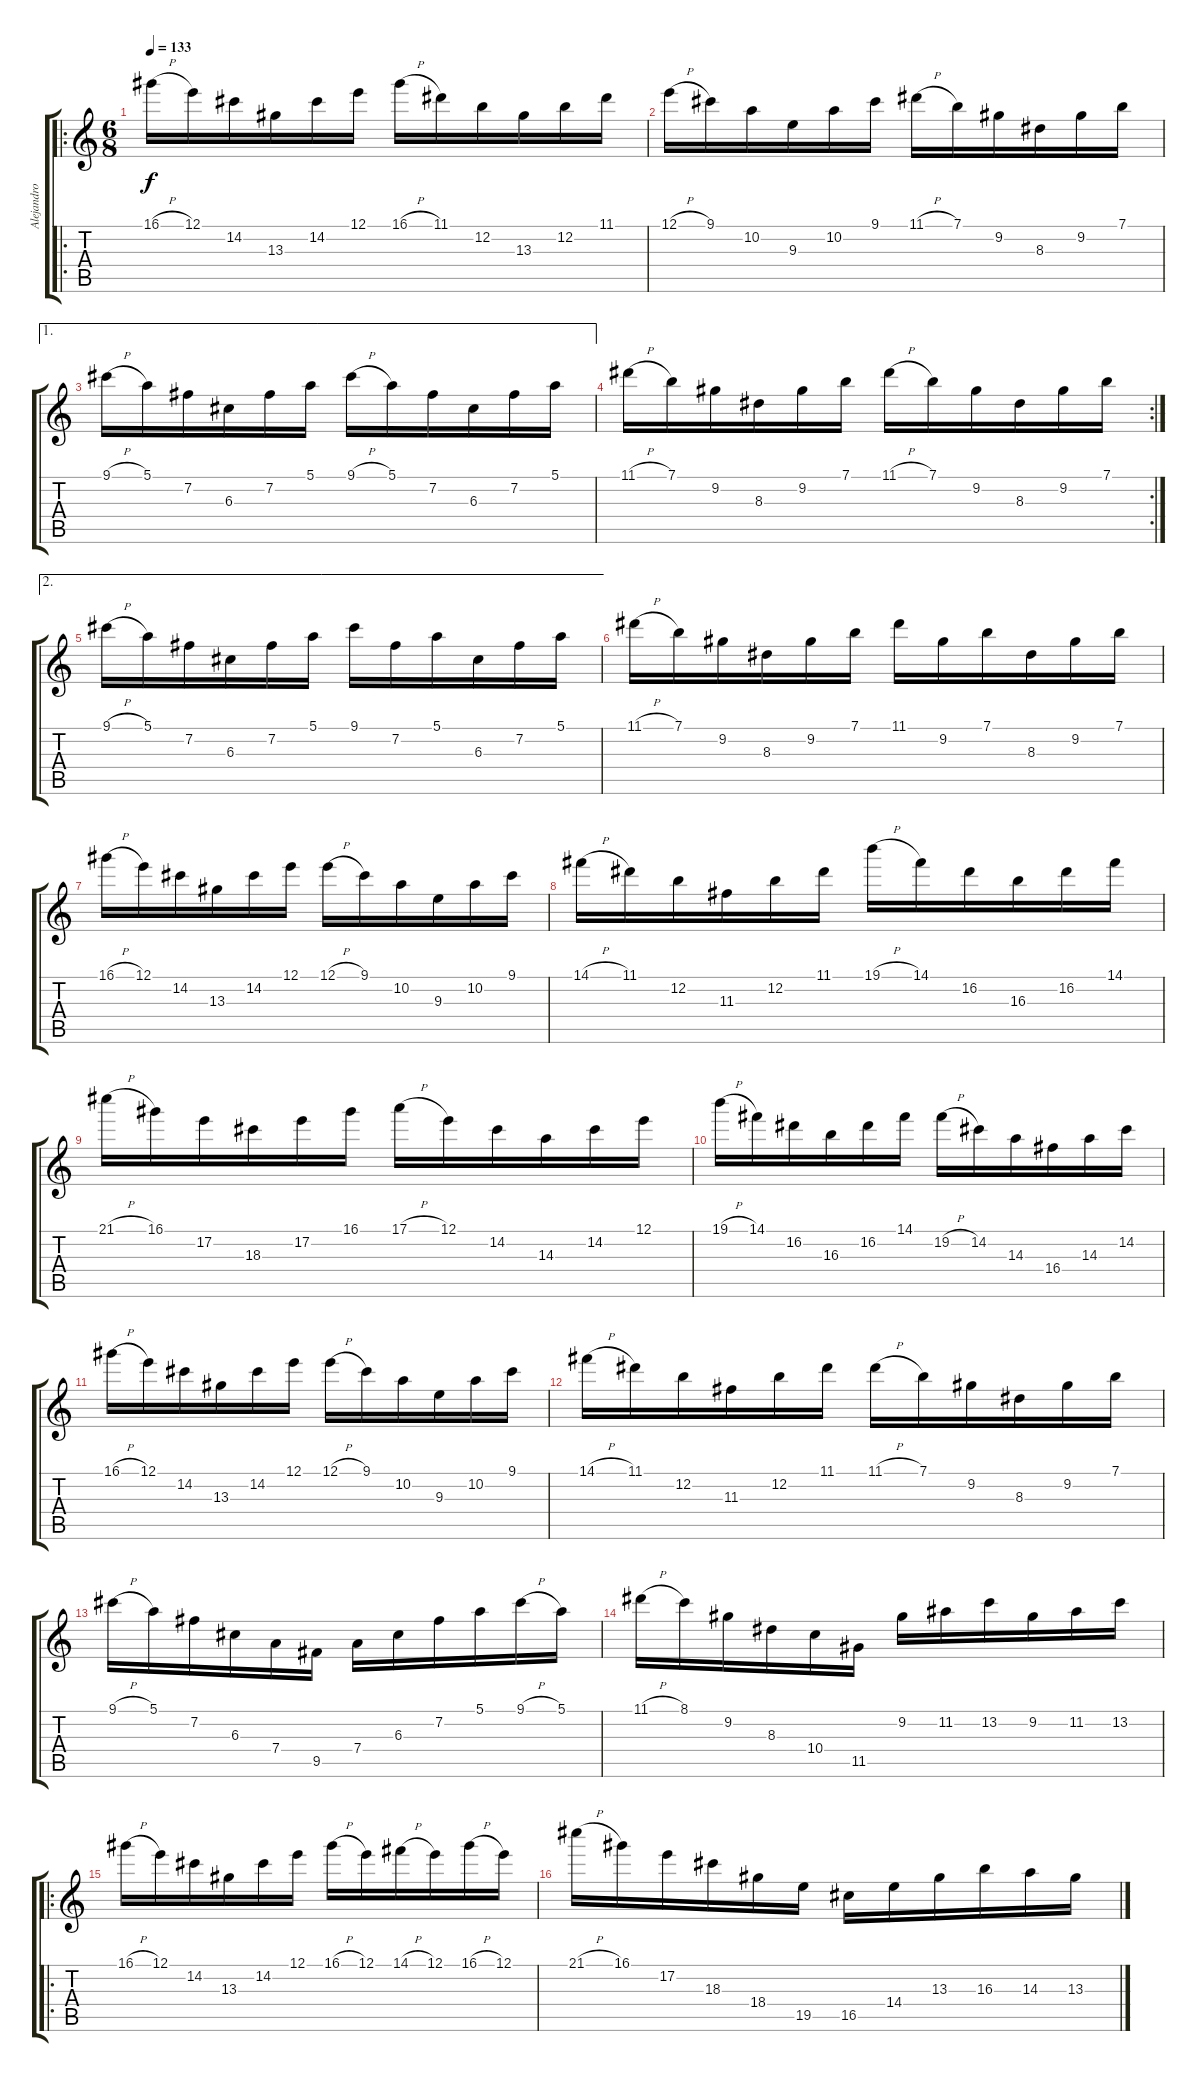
\track ("Alejandro Silva" "Alejandro ") {instrument distortionguitar}
\staff {score tabs}
\tuning (E4 B3 G3 D3 A2 E2) {hide}
\ro
\ts (6 8)
\tempo 133
\clef g2
\ks c
16.1{h}.16{dy f} 12.1.16 14.2.16 13.3.16 14.2.16 12.1.16 16.1{h}.16 11.1.16 12.2.16 13.3.16 12.2.16 11.1.16 |
12.1{h}.16 9.1.16 10.2.16 9.3.16 10.2.16 9.1.16 11.1{h}.16 7.1.16 9.2.16 8.3.16 9.2.16 7.1.16 |
\ae 1
9.1{h}.16 5.1.16 7.2.16 6.3.16 7.2.16 5.1.16 9.1{h}.16 5.1.16 7.2.16 6.3.16 7.2.16 5.1.16 |
\rc 2
11.1{h}.16 7.1.16 9.2.16 8.3.16 9.2.16 7.1.16 11.1{h}.16 7.1.16 9.2.16 8.3.16 9.2.16 7.1.16 |
\ae 2
9.1{h}.16 5.1.16 7.2.16 6.3.16 7.2.16 5.1.16 9.1.16 7.2.16 5.1.16 6.3.16 7.2.16 5.1.16 |
11.1{h}.16 7.1.16 9.2.16 8.3.16 9.2.16 7.1.16 11.1.16 9.2.16 7.1.16 8.3.16 9.2.16 7.1.16 |
16.1{h}.16 12.1.16 14.2.16 13.3.16 14.2.16 12.1.16 12.1{h}.16 9.1.16 10.2.16 9.3.16 10.2.16 9.1.16 |
14.1{h}.16 11.1.16 12.2.16 11.3.16 12.2.16 11.1.16 19.1{h}.16 14.1.16 16.2.16 16.3.16 16.2.16 14.1.16 |
21.1{h}.16 16.1.16 17.2.16 18.3.16 17.2.16 16.1.16 17.1{h}.16 12.1.16 14.2.16 14.3.16 14.2.16 12.1.16 |
19.1{h}.16 14.1.16 16.2.16 16.3.16 16.2.16 14.1.16 19.2{h}.16 14.2.16 14.3.16 16.4.16 14.3.16 14.2.16 |
16.1{h}.16 12.1.16 14.2.16 13.3.16 14.2.16 12.1.16 12.1{h}.16 9.1.16 10.2.16 9.3.16 10.2.16 9.1.16 |
14.1{h}.16 11.1.16 12.2.16 11.3.16 12.2.16 11.1.16 11.1{h}.16 7.1.16 9.2.16 8.3.16 9.2.16 7.1.16 |
9.1{h}.16 5.1.16 7.2.16 6.3.16 7.4.16 9.5.16 7.4.16 6.3.16 7.2.16 5.1.16 9.1{h}.16 5.1.16 |
11.1{h}.16 8.1.16 9.2.16 8.3.16 10.4.16 11.5.16 9.2.16 11.2.16 13.2.16 9.2.16 11.2.16 13.2.16 |
\ro
16.1{h}.16 12.1.16 14.2.16 13.3.16 14.2.16 12.1.16 16.1{h}.16 12.1.16 14.1{h}.16 12.1.16 16.1{h}.16 12.1.16 |
21.1{h}.16 16.1.16 17.2.16 18.3.16 18.4.16 19.5.16 16.5.16 14.4.16 13.3.16 16.3.16 14.3.16 13.3.16
